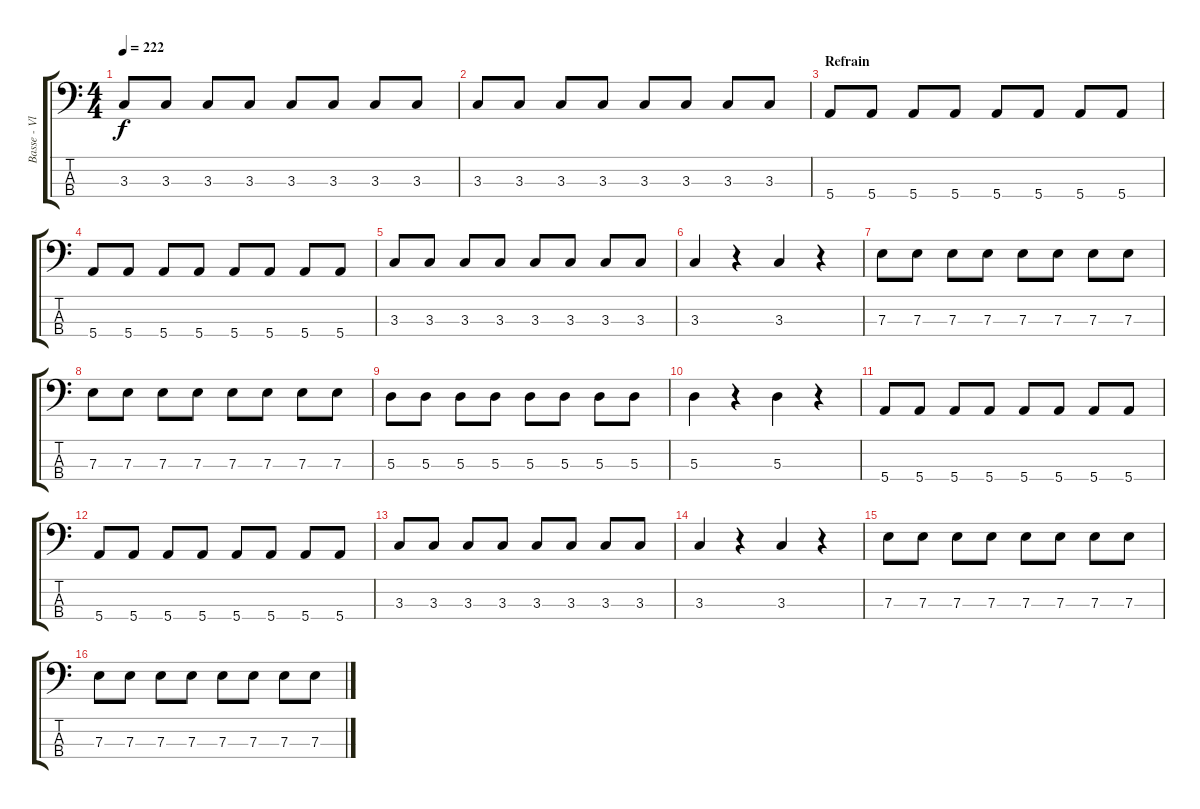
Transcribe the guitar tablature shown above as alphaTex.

\track ("Basse - Vlad" "Basse - Vl") {instrument electricbassfinger}
\staff {score tabs}
\tuning (G2 D2 A1 E1) {hide}
\ts (4 4)
\tempo 222
\clef f4
\ks c
3.3.8{dy f} 3.3.8 3.3.8 3.3.8 3.3.8 3.3.8 3.3.8 3.3.8 |
3.3.8 3.3.8 3.3.8 3.3.8 3.3.8 3.3.8 3.3.8 3.3.8 |
\section ("" "Refrain")
5.4.8 5.4.8 5.4.8 5.4.8 5.4.8 5.4.8 5.4.8 5.4.8 |
5.4.8 5.4.8 5.4.8 5.4.8 5.4.8 5.4.8 5.4.8 5.4.8 |
3.3.8 3.3.8 3.3.8 3.3.8 3.3.8 3.3.8 3.3.8 3.3.8 |
3.3.4 r.4 3.3.4 r.4 |
7.3.8 7.3.8 7.3.8 7.3.8 7.3.8 7.3.8 7.3.8 7.3.8 |
7.3.8 7.3.8 7.3.8 7.3.8 7.3.8 7.3.8 7.3.8 7.3.8 |
5.3.8 5.3.8 5.3.8 5.3.8 5.3.8 5.3.8 5.3.8 5.3.8 |
5.3.4 r.4 5.3.4 r.4 |
5.4.8 5.4.8 5.4.8 5.4.8 5.4.8 5.4.8 5.4.8 5.4.8 |
5.4.8 5.4.8 5.4.8 5.4.8 5.4.8 5.4.8 5.4.8 5.4.8 |
3.3.8 3.3.8 3.3.8 3.3.8 3.3.8 3.3.8 3.3.8 3.3.8 |
3.3.4 r.4 3.3.4 r.4 |
7.3.8 7.3.8 7.3.8 7.3.8 7.3.8 7.3.8 7.3.8 7.3.8 |
7.3.8 7.3.8 7.3.8 7.3.8 7.3.8 7.3.8 7.3.8 7.3.8
